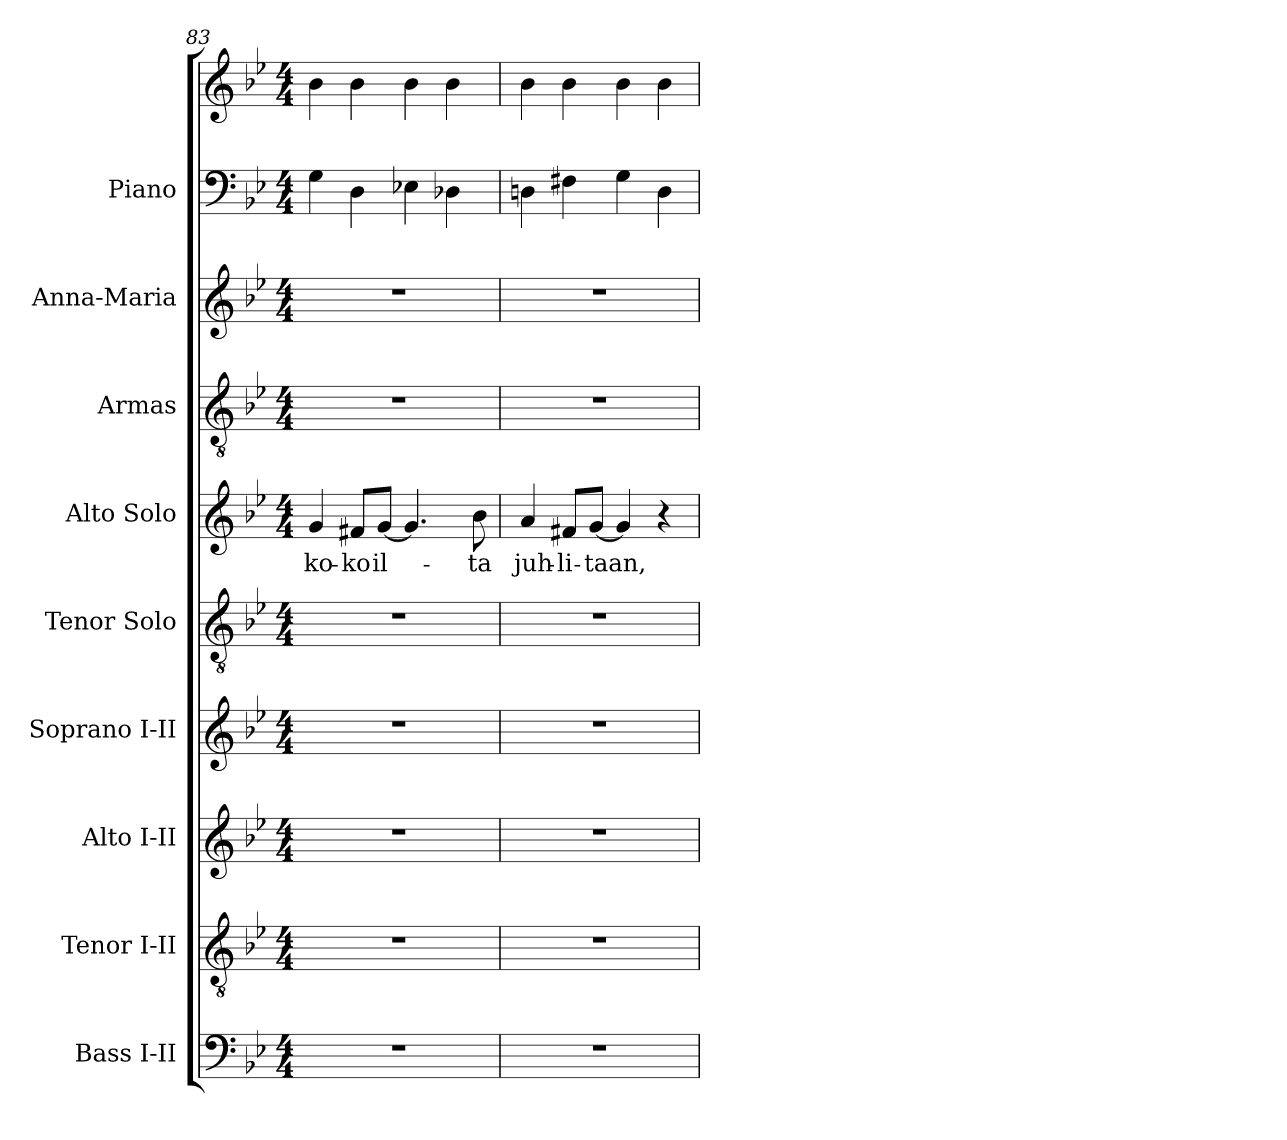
**kern	**kern	**kern	**kern	**kern	**kern	**text	**kern	**kern	**kern	**kern
*part9	*part8	*part7	*part6	*part5	*part4	*part4	*part3	*part2	*part1	*part1
*staff10	*staff9	*staff8	*staff7	*staff6	*staff5	*staff5	*staff4	*staff3	*staff2	*staff1
*I"Bass I-II	*I"Tenor I-II	*I"Alto I-II	*I"Soprano I-II	*I"Tenor Solo	*I"Alto Solo	*	*I"Armas	*I"Anna-Maria	*I"Piano	*
*I'B.	*I'T.	*I'A.	*I'S.	*I'T. Solo	*I'A. Solo	*	*I'Armas	*I'A-M	*I'Pno.	*
!!LO:LB:g=z
*clefF4	*clefGv2	*clefG2	*clefG2	*clefGv2	*clefG2	*	*clefGv2	*clefG2	*clefF4	*clefG2
*	*ITrd7c12	*	*	*ITrd7c12	*	*	*ITrd7c12	*	*	*
*k[b-e-]	*k[b-e-]	*k[b-e-]	*k[b-e-]	*k[b-e-]	*k[b-e-]	*	*k[b-e-]	*k[b-e-]	*k[b-e-]	*k[b-e-]
*B-:	*B-:	*B-:	*B-:	*B-:	*B-:	*	*B-:	*B-:	*B-:	*B-:
*M4/4	*M4/4	*M4/4	*M4/4	*M4/4	*M4/4	*	*M4/4	*M4/4	*M4/4	*M4/4
=83	=83	=83	=83	=83	=83	=83	=83	=83	=83	=83
!	!	!	!	!	!	!LO:LY:b:color=#000000	!	!	!	!
1r	1r	1r	1r	1r	4gi/	ko-	1r	1r	4Gi\	4b-i
!	!	!	!	!	!	!LO:LY:b:color=#000000	!	!	!	!
.	.	.	.	.	8f#Xi/L	-ko	.	.	4Di\	4b-i
!	!	!	!	!	!	!LO:LY:b:color=#000000	!	!	!	!
.	.	.	.	.	[<8gi/J	il-	.	.	.	.
.	.	.	.	.	4.gi/]	.	.	.	4E-Xi\	4b-i
.	.	.	.	.	.	.	.	.	4D-Xi\	4b-i
!	!	!	!	!	!	!LO:LY:b:color=#000000	!	!	!	!
.	.	.	.	.	8b-i\	-ta	.	.	.	.
=84	=84	=84	=84	=84	=84	=84	=84	=84	=84	=84
!	!	!	!	!	!	!LO:LY:b:color=#000000	!	!	!	!
1r	1r	1r	1r	1r	4ai/	juh-	1r	1r	4Dni\	4b-i
!	!	!	!	!	!	!LO:LY:b:color=#000000	!	!	!	!
.	.	.	.	.	8f#Xi/L	-li-	.	.	4F#Xi\	4b-i
!	!	!	!	!	!	!LO:LY:b:color=#000000	!	!	!	!
.	.	.	.	.	[<8gi/J	-taan,	.	.	.	.
.	.	.	.	.	4gi/]	.	.	.	4Gi\	4b-i
.	.	.	.	.	4r	.	.	.	4Di\	4b-i
=	=	=	=	=	=	=	=	=	=	=
*-	*-	*-	*-	*-	*-	*-	*-	*-	*-	*-
